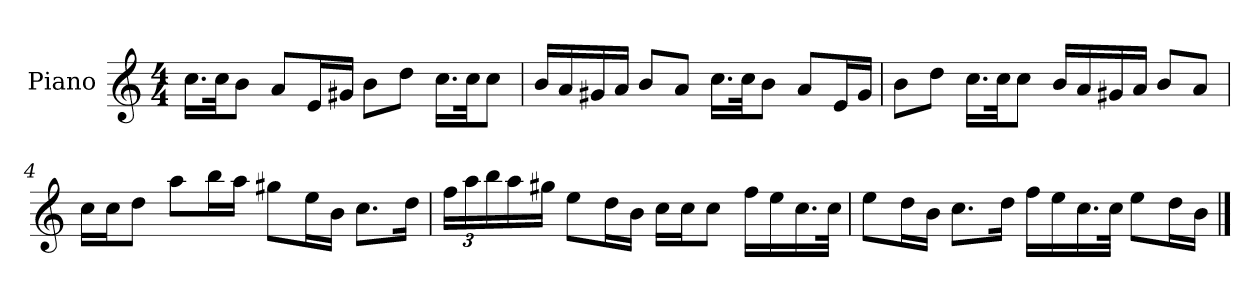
**kern
*part1
*staff1
*I"Piano
*I'P-no
*clefG2
*k[]
*M4/4
*MM90
=1
16.cc\LL
32cc\JK
8b\J
8a/L
16e/L
16g#X/JJ
8b\L
8dd\J
16.cc\LL
32cc\JK
8cc\J
=2
16b/LL
16a/
16g#X/
16a/JJ
8b/L
8a/J
16.cc\LL
32cc\JK
8b\J
8a/L
16e/L
16g#/JJ
=3
8b\L
8dd\J
16.cc\LL
32cc\JK
8cc\J
16b/LL
16a/
16g#X/
16a/JJ
8b/L
8a/J
!!LO:LB:g=z
=4
16cc\LL
16cc\J
8dd\J
8aa\L
16bb\L
16aa\JJ
8gg#X\L
16ee\L
16b\JJ
8.cc\L
16dd\Jk
=5
*Xbrackettup
24ff\LL
24aa\
24bb\
16aa\
16gg#X\JJ
8ee\L
16dd\L
16b\JJ
16cc\LL
16cc\J
8cc\J
16ff\LL
16ee\
16.cc\
32cc\JJk
=6
8ee\L
16dd\L
16b\JJ
8.cc\L
16dd\Jk
16ff\LL
16ee\
16.cc\
32cc\JJk
8ee\L
16dd\L
16b\JJ
==
*-
